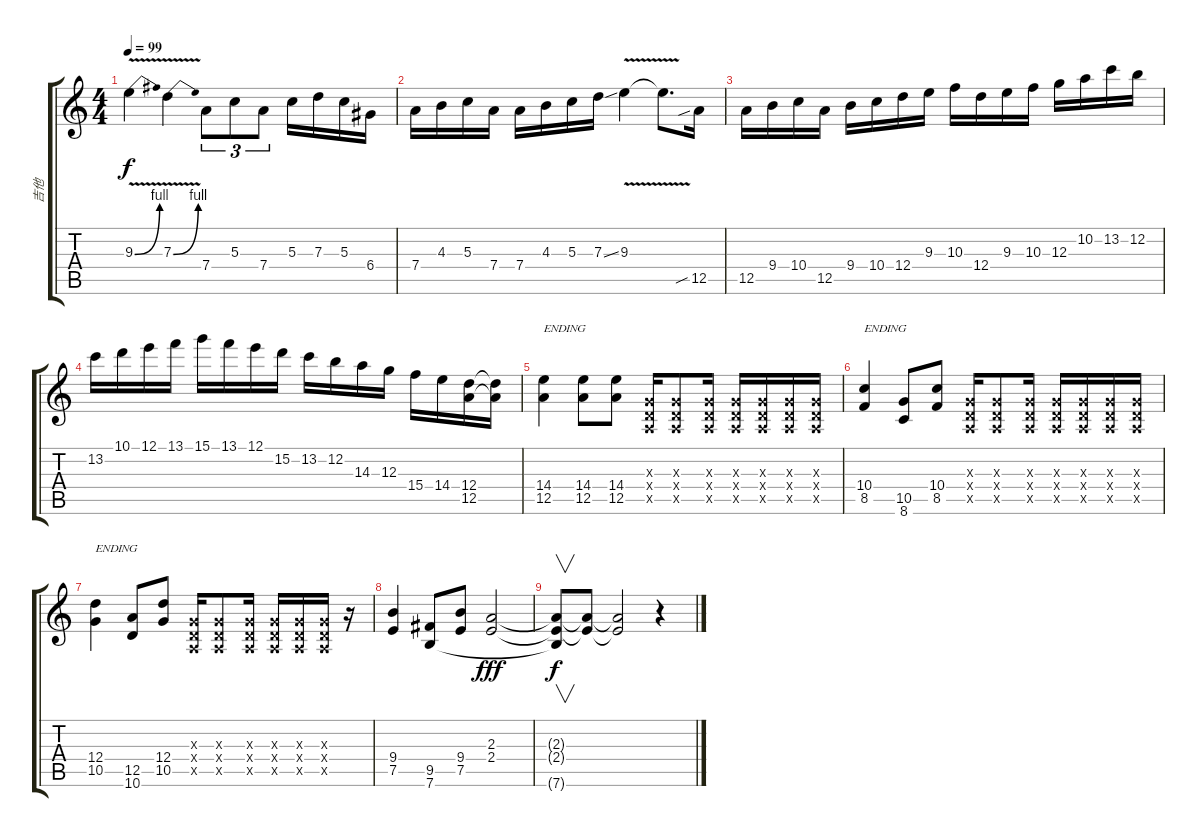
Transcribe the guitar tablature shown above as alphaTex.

\track ("吉他" "吉他") {instrument overdrivenguitar}
\staff {score tabs}
\tuning (E4 B3 G3 D3 A2 E2) {hide}
\ts (4 4)
\tempo 99
\clef g2
\ks c
9.3{be (bend 0 0 60 4) v}.4{dy f} 7.3{be (bend 0 0 60 4) v}.4 7.4.8{tu (3 2)} 5.3.8{tu (3 2)} 7.4.8{tu (3 2)} 5.3.16 7.3.16 5.3.16 6.4.16 |
7.4.16 4.3.16 5.3.16 7.4.16 7.4.16 4.3.16 5.3.16 7.3{ss}.16 9.3{v}.4 9.3{t}.8{d} 12.5{sib}.16 |
12.5.16 9.4.16 10.4.16 12.5.16 9.4.16 10.4.16 12.4.16 9.3.16 10.3.16 12.4.16 9.3.16 10.3.16 12.3.16 10.2.16 13.2.16 12.2.16 |
13.2.16 10.1.16 12.1.16 13.1.16 15.1.16 13.1.16 12.1.16 15.2.16 13.2.16 12.2.16 14.3.16 12.3.16 15.4.16 14.4.16 (12.4 12.5).16 (12.4{t} 12.5{t}).16 |
(14.4 12.5).4{txt "ENDING"} (14.4 12.5).8 (14.4 12.5).8 (0.3{x} 0.4{x} 0.5{x}).16 (0.3{x} 0.4{x} 0.5{x}).8 (0.3{x} 0.4{x} 0.5{x}).16 (0.3{x} 0.4{x} 0.5{x}).16 (0.3{x} 0.4{x} 0.5{x}).16 (0.3{x} 0.4{x} 0.5{x}).16 (0.3{x} 0.4{x} 0.5{x}).16 |
(10.4 8.5).4{txt "ENDING"} (10.5 8.6).8 (10.4 8.5).8 (0.3{x} 0.4{x} 0.5{x}).16 (0.3{x} 0.4{x} 0.5{x}).8 (0.3{x} 0.4{x} 0.5{x}).16 (0.3{x} 0.4{x} 0.5{x}).16 (0.3{x} 0.4{x} 0.5{x}).16 (0.3{x} 0.4{x} 0.5{x}).16 (0.3{x} 0.4{x} 0.5{x}).16 |
(12.4 10.5).4{txt "ENDING"} (12.5 10.6).8 (12.4 10.5).8 (0.3{x} 0.4{x} 0.5{x}).16 (0.3{x} 0.4{x} 0.5{x}).8 (0.3{x} 0.4{x} 0.5{x}).16 (0.3{x} 0.4{x} 0.5{x}).16 (0.3{x} 0.4{x} 0.5{x}).16 (0.3{x} 0.4{x} 0.5{x}).16 r.16 |
(9.4 7.5).4 (9.5 7.6).8 (9.4 7.5).8 (2.3 2.4).2{dy fff} |
(2.3{t} 2.4{t} 7.6{t}).8{v dy f} (2.3{t} 2.4{t}).8 (2.3{t} 2.4{t}).2 r.4
